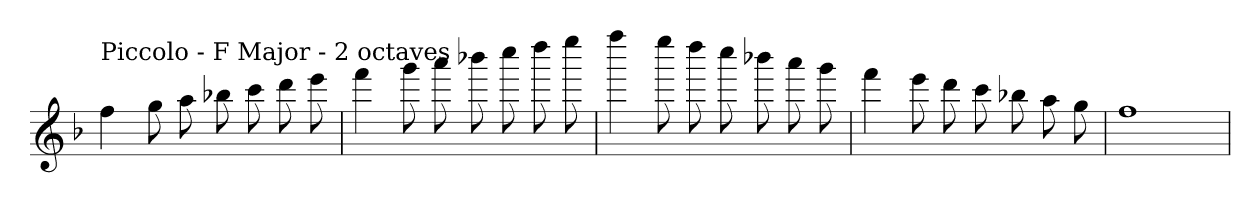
**kern
*part1
*staff1
*clefG2
*k[b-]
*F:
=
!LO:TX:a:t=Piccolo - F Major - 2 octaves
4ff
8gg
8aa
8bb-X
8ccc
8ddd
8eee
=
4fff
8ggg
8aaa
8bbb-X
8cccc
8dddd
8eeee
=
4ffff
8eeee
8dddd
8cccc
8bbb-X
8aaa
8ggg
=
4fff
8eee
8ddd
8ccc
8bb-X
8aa
8gg
=
1ff
=
*-
